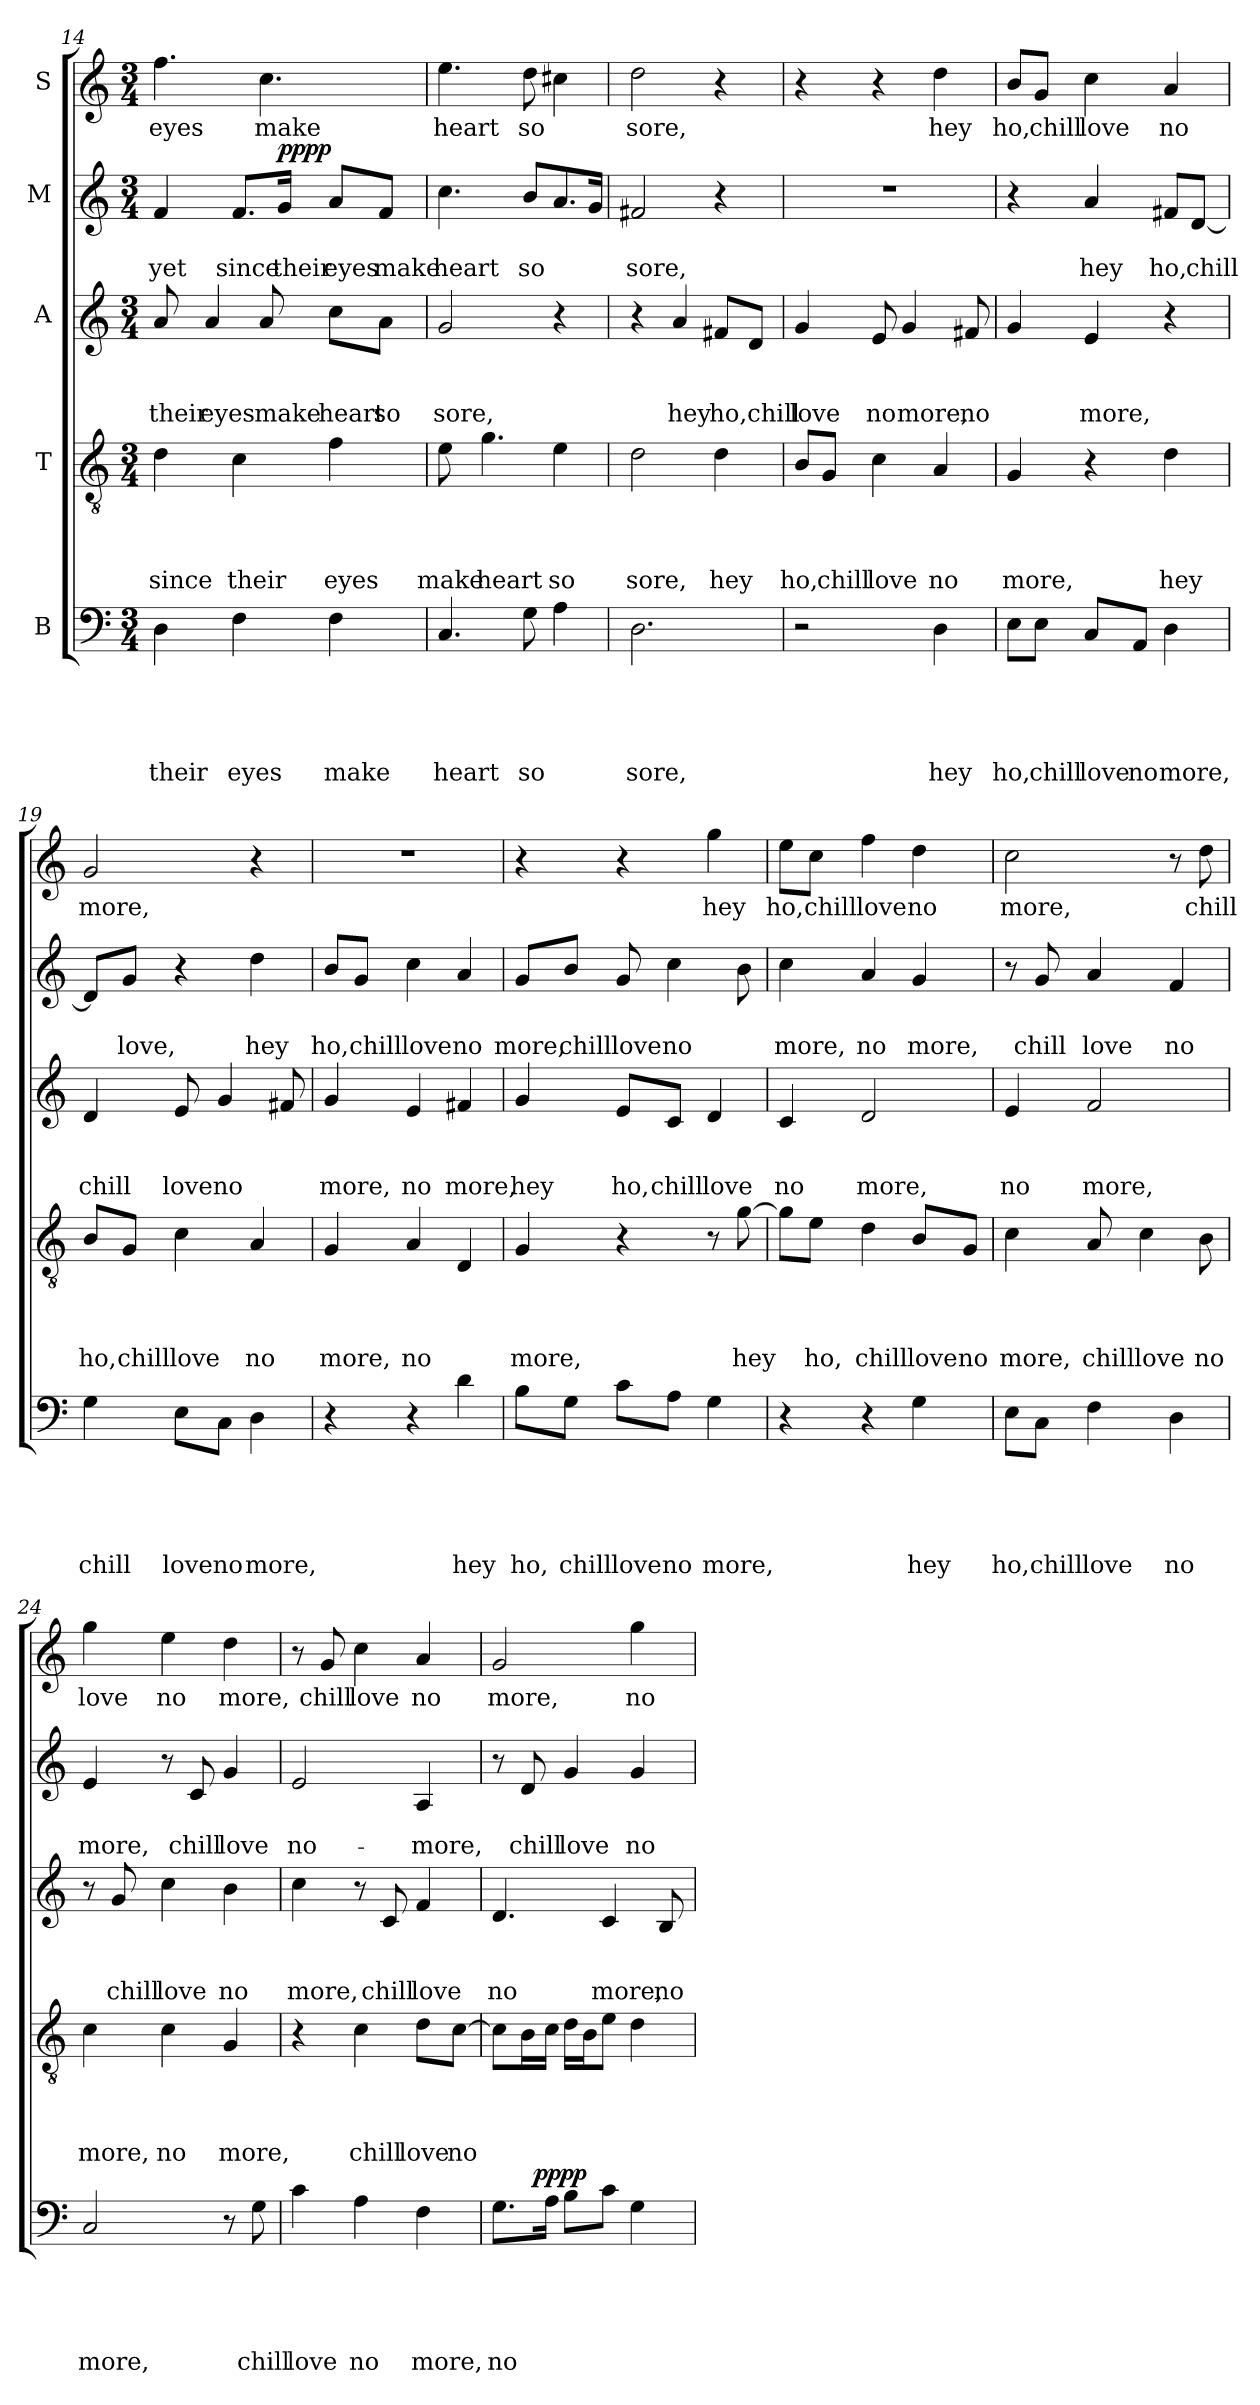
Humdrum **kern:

**kern	**text	**text	**text	**text	**text	**dynam	**kern	**text	**text	**text	**text	**kern	**text	**text	**text	**kern	**text	**text	**dynam	**kern	**text
*part5	*part5	*part5	*part5	*part5	*part5	*part5	*part4	*part4	*part4	*part4	*part4	*part3	*part3	*part3	*part3	*part2	*part2	*part2	*part2	*part1	*part1
*staff5	*staff5	*staff5	*staff5	*staff5	*staff5	*staff5	*staff4	*staff4	*staff4	*staff4	*staff4	*staff3	*staff3	*staff3	*staff3	*staff2	*staff2	*staff2	*staff2	*staff1	*staff1
*I"B	*	*	*	*	*	*	*I"T	*	*	*	*	*I"A	*	*	*	*I"M	*	*	*	*I"S	*
*clefF4	*	*	*	*	*	*	*clefGv2	*	*	*	*	*clefG2	*	*	*	*clefG2	*	*	*	*clefG2	*
*k[]	*	*	*	*	*	*	*k[]	*	*	*	*	*k[]	*	*	*	*k[]	*	*	*	*k[]	*
*C:	*	*	*	*	*	*	*C:	*	*	*	*	*C:	*	*	*	*C:	*	*	*	*C:	*
*M3/4	*	*	*	*	*	*	*M3/4	*	*	*	*	*M3/4	*	*	*	*M3/4	*	*	*	*M3/4	*
=14	=14	=14	=14	=14	=14	=14	=14	=14	=14	=14	=14	=14	=14	=14	=14	=14	=14	=14	=14	=14	=14
!	!	!	!	!	!LO:LY:b	!	!	!	!	!	!LO:LY:b	!	!	!	!LO:LY:b	!	!	!LO:LY:b	!	!	!LO:LY:b
4D\	.	.	.	.	their	.	4d\	.	.	.	since	8a/	.	.	their	4f/	.	yet	.	4.ff\	eyes
!	!	!	!	!	!	!	!	!	!	!	!	!	!	!	!LO:LY:b	!	!	!	!	!	!
.	.	.	.	.	.	.	.	.	.	.	.	4a/	.	.	eyes	.	.	.	.	.	.
!	!	!	!	!	!LO:LY:b	!	!	!	!	!	!LO:LY:b	!	!	!	!	!	!	!LO:LY:b	!	!	!
4F\	.	.	.	.	eyes	.	4c\	.	.	.	their	.	.	.	.	8.f/L	.	since	.	.	.
!	!	!	!	!	!	!	!	!	!	!	!	!	!	!	!LO:LY:b	!	!	!	!	!	!LO:LY:b
.	.	.	.	.	.	.	.	.	.	.	.	8a/	.	.	make	.	.	.	.	4.cc\	make
!	!	!	!	!	!	!	!	!	!	!	!	!	!	!	!	!	!	!LO:LY:b	!LO:DY:b	!	!
.	.	.	.	.	.	.	.	.	.	.	.	.	.	.	.	16g/Jk	.	their	pppp	.	.
!	!	!	!	!	!LO:LY:b	!	!	!	!	!	!LO:LY:b	!	!	!	!LO:LY:b	!	!	!LO:LY:b	!	!	!
4F\	.	.	.	.	make	.	4f\	.	.	.	eyes	8cc\L	.	.	heart	8a/L	.	eyes	.	.	.
!	!	!	!	!	!	!	!	!	!	!	!	!	!	!	!LO:LY:b	!	!	!LO:LY:b	!	!	!
.	.	.	.	.	.	.	.	.	.	.	.	8a\J	.	.	so	8f/J	.	make	.	.	.
=15	=15	=15	=15	=15	=15	=15	=15	=15	=15	=15	=15	=15	=15	=15	=15	=15	=15	=15	=15	=15	=15
!	!	!	!	!	!LO:LY:b	!	!	!	!	!	!LO:LY:b	!	!	!	!LO:LY:b	!	!	!LO:LY:b	!	!	!LO:LY:b
4.C/	.	.	.	.	heart	.	8e\	.	.	.	make	2g/	.	.	sore,	4.cc\	.	heart	.	4.ee\	heart
!	!	!	!	!	!	!	!	!	!	!	!LO:LY:b	!	!	!	!	!	!	!	!	!	!
.	.	.	.	.	.	.	4.g\	.	.	.	heart	.	.	.	.	.	.	.	.	.	.
!	!	!	!	!	!LO:LY:b	!	!	!	!	!	!	!	!	!	!	!	!	!LO:LY:b	!	!	!LO:LY:b
8G\	.	.	.	.	so	.	.	.	.	.	.	.	.	.	.	8b/L	.	so	.	8dd\	so
!	!	!	!	!	!	!	!	!	!	!	!LO:LY:b	!	!	!	!	!	!	!	!	!	!
4A\	.	.	.	.	.	.	4e\	.	.	.	so	4r	.	.	.	8.a/	.	.	.	4cc#X\	.
.	.	.	.	.	.	.	.	.	.	.	.	.	.	.	.	16g/Jk	.	.	.	.	.
=16	=16	=16	=16	=16	=16	=16	=16	=16	=16	=16	=16	=16	=16	=16	=16	=16	=16	=16	=16	=16	=16
!	!	!	!	!	!LO:LY:b	!	!	!	!	!	!LO:LY:b	!	!	!	!	!	!	!LO:LY:b	!	!	!LO:LY:b
2.D\	.	.	.	.	sore,	.	2d\	.	.	.	sore,	4r	.	.	.	2f#X/	.	sore,	.	2dd\	sore,
!	!	!	!	!	!	!	!	!	!	!	!	!	!	!	!LO:LY:b	!	!	!	!	!	!
.	.	.	.	.	.	.	.	.	.	.	.	4a/	.	.	hey	.	.	.	.	.	.
!	!	!	!	!	!	!	!	!	!	!	!LO:LY:b	!	!	!	!LO:LY:b	!	!	!	!	!	!
.	.	.	.	.	.	.	4d\	.	.	.	hey	8f#X/L	.	.	ho,chill	4r	.	.	.	4r	.
.	.	.	.	.	.	.	.	.	.	.	.	8d/J	.	.	.	.	.	.	.	.	.
!!LO:LB:g=z
=17	=17	=17	=17	=17	=17	=17	=17	=17	=17	=17	=17	=17	=17	=17	=17	=17	=17	=17	=17	=17	=17
!	!	!	!	!	!	!	!	!	!	!	!LO:LY:b	!	!	!	!LO:LY:b	!LO:N:vis=1	!	!	!	!	!
2r	.	.	.	.	.	.	8B/L	.	.	.	ho,	4g/	.	.	love	2.r	.	.	.	4r	.
!	!	!	!	!	!	!	!	!	!	!	!LO:LY:b	!	!	!	!	!	!	!	!	!	!
.	.	.	.	.	.	.	8G/J	.	.	.	chill	.	.	.	.	.	.	.	.	.	.
!	!	!	!	!	!	!	!	!	!	!	!LO:LY:b	!	!	!	!LO:LY:b	!	!	!	!	!	!
.	.	.	.	.	.	.	4c\	.	.	.	love	8e/	.	.	no	.	.	.	.	4r	.
!	!	!	!	!	!	!	!	!	!	!	!	!	!	!	!LO:LY:b	!	!	!	!	!	!
.	.	.	.	.	.	.	.	.	.	.	.	4g/	.	.	more,	.	.	.	.	.	.
!	!	!	!	!	!LO:LY:b	!	!	!	!	!	!LO:LY:b	!	!	!	!	!	!	!	!	!	!LO:LY:b
4D\	.	.	.	.	hey	.	4A/	.	.	.	no	.	.	.	.	.	.	.	.	4dd\	hey
!	!	!	!	!	!	!	!	!	!	!	!	!	!	!	!LO:LY:b	!	!	!	!	!	!
.	.	.	.	.	.	.	.	.	.	.	.	8f#X/	.	.	no	.	.	.	.	.	.
=18	=18	=18	=18	=18	=18	=18	=18	=18	=18	=18	=18	=18	=18	=18	=18	=18	=18	=18	=18	=18	=18
!	!	!	!	!	!LO:LY:b	!	!	!	!	!	!LO:LY:b	!	!	!	!	!	!	!	!	!	!LO:LY:b
8E\L	.	.	.	.	ho,	.	4G/	.	.	.	more,	4g/	.	.	.	4r	.	.	.	8b/L	ho,
!	!	!	!	!	!LO:LY:b	!	!	!	!	!	!	!	!	!	!	!	!	!	!	!	!LO:LY:b
8E\J	.	.	.	.	chill	.	.	.	.	.	.	.	.	.	.	.	.	.	.	8g/J	chill
!	!	!	!	!	!LO:LY:b	!	!	!	!	!	!	!	!	!	!LO:LY:b	!	!	!LO:LY:b	!	!	!LO:LY:b
8C/L	.	.	.	.	love	.	4r	.	.	.	.	4e/	.	.	more,	4a/	.	hey	.	4cc\	love
!	!	!	!	!	!LO:LY:b	!	!	!	!	!	!	!	!	!	!	!	!	!	!	!	!
8AA/J	.	.	.	.	no	.	.	.	.	.	.	.	.	.	.	.	.	.	.	.	.
!	!	!	!	!	!LO:LY:b	!	!	!	!	!	!LO:LY:b	!	!	!	!	!	!	!LO:LY:b	!	!	!LO:LY:b
4D\	.	.	.	.	more,	.	4d\	.	.	.	hey	4r	.	.	.	8f#X/L	.	ho,	.	4a/	no
!	!	!	!	!	!	!	!	!	!	!	!	!	!	!	!	!	!	!LO:LY:b	!	!	!
.	.	.	.	.	.	.	.	.	.	.	.	.	.	.	.	[<8d/J	.	chill	.	.	.
=19	=19	=19	=19	=19	=19	=19	=19	=19	=19	=19	=19	=19	=19	=19	=19	=19	=19	=19	=19	=19	=19
!	!	!	!	!	!LO:LY:b	!	!	!	!	!	!LO:LY:b	!	!	!	!LO:LY:b	!	!	!	!	!	!LO:LY:b
4G\	.	.	.	.	chill	.	8B/L	.	.	.	ho,	4d/	.	.	chill	8d/L]	.	.	.	2g/	more,
!	!	!	!	!	!	!	!	!	!	!	!LO:LY:b	!	!	!	!	!	!	!LO:LY:b	!	!	!
.	.	.	.	.	.	.	8G/J	.	.	.	chill	.	.	.	.	8g/J	.	love,	.	.	.
!	!	!	!	!	!LO:LY:b	!	!	!	!	!	!LO:LY:b	!	!	!	!LO:LY:b	!	!	!	!	!	!
8E\L	.	.	.	.	love	.	4c\	.	.	.	love	8e/	.	.	love	4r	.	.	.	.	.
!	!	!	!	!	!LO:LY:b	!	!	!	!	!	!	!	!	!	!LO:LY:b	!	!	!	!	!	!
8C\J	.	.	.	.	no	.	.	.	.	.	.	4g/	.	.	no	.	.	.	.	.	.
!	!	!	!	!	!LO:LY:b	!	!	!	!	!	!LO:LY:b	!	!	!	!	!	!	!LO:LY:b	!	!	!
4D\	.	.	.	.	more,	.	4A/	.	.	.	no	.	.	.	.	4dd\	.	hey	.	4r	.
.	.	.	.	.	.	.	.	.	.	.	.	8f#X/	.	.	.	.	.	.	.	.	.
=20	=20	=20	=20	=20	=20	=20	=20	=20	=20	=20	=20	=20	=20	=20	=20	=20	=20	=20	=20	=20	=20
!	!	!	!	!	!	!	!	!	!	!	!LO:LY:b	!	!	!	!LO:LY:b	!	!	!LO:LY:b	!	!LO:N:vis=1	!
4r	.	.	.	.	.	.	4G/	.	.	.	more,	4g/	.	.	more,	8b/L	.	ho,	.	2.r	.
!	!	!	!	!	!	!	!	!	!	!	!	!	!	!	!	!	!	!LO:LY:b	!	!	!
.	.	.	.	.	.	.	.	.	.	.	.	.	.	.	.	8g/J	.	chill	.	.	.
!	!	!	!	!	!	!	!	!	!	!	!LO:LY:b	!	!	!	!LO:LY:b	!	!	!LO:LY:b	!	!	!
4r	.	.	.	.	.	.	4A/	.	.	.	no	4e/	.	.	no	4cc\	.	love	.	.	.
!	!	!	!	!	!LO:LY:b	!	!	!	!	!	!	!	!	!	!LO:LY:b	!	!	!LO:LY:b	!	!	!
4d\	.	.	.	.	hey	.	4D/	.	.	.	.	4f#X/	.	.	more,	4a/	.	no	.	.	.
=21	=21	=21	=21	=21	=21	=21	=21	=21	=21	=21	=21	=21	=21	=21	=21	=21	=21	=21	=21	=21	=21
!	!	!	!	!	!LO:LY:b	!	!	!	!	!	!LO:LY:b	!	!	!	!LO:LY:b	!	!	!LO:LY:b	!	!	!
8B\L	.	.	.	.	ho,	.	4G/	.	.	.	more,	4g/	.	.	hey	8g/L	.	more,	.	4r	.
!	!	!	!	!	!LO:LY:b	!	!	!	!	!	!	!	!	!	!	!	!	!LO:LY:b	!	!	!
8G\J	.	.	.	.	chill	.	.	.	.	.	.	.	.	.	.	8b/J	.	chill	.	.	.
!	!	!	!	!	!LO:LY:b	!	!	!	!	!	!	!	!	!	!LO:LY:b	!	!	!LO:LY:b	!	!	!
8c\L	.	.	.	.	love	.	4r	.	.	.	.	8e/L	.	.	ho,	8g/	.	love	.	4r	.
!	!	!	!	!	!LO:LY:b	!	!	!	!	!	!	!	!	!	!LO:LY:b	!	!	!LO:LY:b	!	!	!
8A\J	.	.	.	.	no	.	.	.	.	.	.	8c/J	.	.	chill	4cc\	.	no	.	.	.
!	!	!	!	!	!LO:LY:b	!	!	!	!	!	!	!	!	!	!LO:LY:b	!	!	!	!	!	!LO:LY:b
4G\	.	.	.	.	more,	.	8r	.	.	.	.	4d/	.	.	love	.	.	.	.	4gg\	hey
!	!	!	!	!	!	!	!	!	!	!	!LO:LY:b	!	!	!	!	!	!	!	!	!	!
.	.	.	.	.	.	.	[>8g\	.	.	.	hey	.	.	.	.	8b\	.	.	.	.	.
!!LO:PB:g=z
=22	=22	=22	=22	=22	=22	=22	=22	=22	=22	=22	=22	=22	=22	=22	=22	=22	=22	=22	=22	=22	=22
!	!	!	!	!	!	!	!	!	!	!	!	!	!	!	!LO:LY:b	!	!	!LO:LY:b	!	!	!LO:LY:b
4r	.	.	.	.	.	.	8g\L]	.	.	.	.	4c/	.	.	no	4cc\	.	more,	.	8ee\L	ho,
!	!	!	!	!	!	!	!	!	!	!	!LO:LY:b	!	!	!	!	!	!	!	!	!	!LO:LY:b
.	.	.	.	.	.	.	8e\J	.	.	.	ho,	.	.	.	.	.	.	.	.	8cc\J	chill
!	!	!	!	!	!	!	!	!	!	!	!LO:LY:b	!	!	!	!LO:LY:b	!	!	!LO:LY:b	!	!	!LO:LY:b
4r	.	.	.	.	.	.	4d\	.	.	.	chill	2d/	.	.	more,	4a/	.	no	.	4ff\	love
!	!	!	!	!	!LO:LY:b	!	!	!	!	!	!LO:LY:b	!	!	!	!	!	!	!LO:LY:b	!	!	!LO:LY:b
4G\	.	.	.	.	hey	.	8B/L	.	.	.	love	.	.	.	.	4g/	.	more,	.	4dd\	no
!	!	!	!	!	!	!	!	!	!	!	!LO:LY:b	!	!	!	!	!	!	!	!	!	!
.	.	.	.	.	.	.	8G/J	.	.	.	no	.	.	.	.	.	.	.	.	.	.
=23	=23	=23	=23	=23	=23	=23	=23	=23	=23	=23	=23	=23	=23	=23	=23	=23	=23	=23	=23	=23	=23
!	!	!	!	!	!LO:LY:b	!	!	!	!	!	!LO:LY:b	!	!	!	!LO:LY:b	!	!	!	!	!	!LO:LY:b
8E\L	.	.	.	.	ho,	.	4c\	.	.	.	more,	4e/	.	.	no	8r	.	.	.	2cc\	more,
!	!	!	!	!	!LO:LY:b	!	!	!	!	!	!	!	!	!	!	!	!	!LO:LY:b	!	!	!
8C\J	.	.	.	.	chill	.	.	.	.	.	.	.	.	.	.	8g/	.	chill	.	.	.
!	!	!	!	!	!LO:LY:b	!	!	!	!	!	!LO:LY:b	!	!	!	!LO:LY:b	!	!	!LO:LY:b	!	!	!
4F\	.	.	.	.	love	.	8A/	.	.	.	chill	2f/	.	.	more,	4a/	.	love	.	.	.
!	!	!	!	!	!	!	!	!	!	!	!LO:LY:b	!	!	!	!	!	!	!	!	!	!
.	.	.	.	.	.	.	4c\	.	.	.	love	.	.	.	.	.	.	.	.	.	.
!	!	!	!	!	!LO:LY:b	!	!	!	!	!	!	!	!	!	!	!	!	!LO:LY:b	!	!	!
4D\	.	.	.	.	no	.	.	.	.	.	.	.	.	.	.	4f/	.	no	.	8r	.
!	!	!	!	!	!	!	!	!	!	!	!LO:LY:b	!	!	!	!	!	!	!	!	!	!LO:LY:b
.	.	.	.	.	.	.	8B\	.	.	.	no	.	.	.	.	.	.	.	.	8dd\	chill
=24	=24	=24	=24	=24	=24	=24	=24	=24	=24	=24	=24	=24	=24	=24	=24	=24	=24	=24	=24	=24	=24
!	!	!	!	!	!LO:LY:b	!	!	!	!	!	!LO:LY:b	!	!	!	!	!	!	!LO:LY:b	!	!	!LO:LY:b
2C/	.	.	.	.	more,	.	4c\	.	.	.	more,	8r	.	.	.	4e/	.	more,	.	4gg\	love
!	!	!	!	!	!	!	!	!	!	!	!	!	!	!	!LO:LY:b	!	!	!	!	!	!
.	.	.	.	.	.	.	.	.	.	.	.	8g/	.	.	chill	.	.	.	.	.	.
!	!	!	!	!	!	!	!	!	!	!	!LO:LY:b	!	!	!	!LO:LY:b	!	!	!	!	!	!LO:LY:b
.	.	.	.	.	.	.	4c\	.	.	.	no	4cc\	.	.	love	8r	.	.	.	4ee\	no
!	!	!	!	!	!	!	!	!	!	!	!	!	!	!	!	!	!	!LO:LY:b	!	!	!
.	.	.	.	.	.	.	.	.	.	.	.	.	.	.	.	8c/	.	chill	.	.	.
!	!	!	!	!	!	!	!	!	!	!	!LO:LY:b	!	!	!	!LO:LY:b	!	!	!LO:LY:b	!	!	!LO:LY:b
8r	.	.	.	.	.	.	4G/	.	.	.	more,	4b\	.	.	no	4g/	.	love	.	4dd\	more,
!	!	!	!	!	!LO:LY:b	!	!	!	!	!	!	!	!	!	!	!	!	!	!	!	!
8G\	.	.	.	.	chill	.	.	.	.	.	.	.	.	.	.	.	.	.	.	.	.
=25	=25	=25	=25	=25	=25	=25	=25	=25	=25	=25	=25	=25	=25	=25	=25	=25	=25	=25	=25	=25	=25
!	!	!	!	!	!LO:LY:b	!	!	!	!	!	!	!	!	!	!LO:LY:b	!	!	!LO:LY:b	!	!	!
4c\	.	.	.	.	love	.	4r	.	.	.	.	4cc\	.	.	more,	2e/	.	no-	.	8r	.
!	!	!	!	!	!	!	!	!	!	!	!	!	!	!	!	!	!	!	!	!	!LO:LY:b
.	.	.	.	.	.	.	.	.	.	.	.	.	.	.	.	.	.	.	.	8g/	chill
!	!	!	!	!	!LO:LY:b	!	!	!	!	!	!LO:LY:b	!	!	!	!	!	!	!	!	!	!LO:LY:b
4A\	.	.	.	.	no	.	4c\	.	.	.	chill	8r	.	.	.	.	.	.	.	4cc\	love
!	!	!	!	!	!	!	!	!	!	!	!	!	!	!	!LO:LY:b	!	!	!	!	!	!
.	.	.	.	.	.	.	.	.	.	.	.	8c/	.	.	chill	.	.	.	.	.	.
!	!	!	!	!	!LO:LY:b	!	!	!	!	!	!LO:LY:b	!	!	!	!LO:LY:b	!	!	!LO:LY:b	!	!	!LO:LY:b
4F\	.	.	.	.	more,	.	8d\L	.	.	.	love	4f/	.	.	love	4A/	.	-more,	.	4a/	no
!	!	!	!	!	!	!	!	!	!	!	!LO:LY:b	!	!	!	!	!	!	!	!	!	!
.	.	.	.	.	.	.	[>8c\J	.	.	.	no	.	.	.	.	.	.	.	.	.	.
=26	=26	=26	=26	=26	=26	=26	=26	=26	=26	=26	=26	=26	=26	=26	=26	=26	=26	=26	=26	=26	=26
!	!	!	!	!	!LO:LY:b	!	!	!	!	!	!	!	!	!	!LO:LY:b	!	!	!	!	!	!LO:LY:b
*^	*	*	*	*	*	*	*	*	*	*	*	*	*	*	*	*	*	*	*	*	*
8.G\L	8ryy	.	.	.	.	no	.	8c\L]	.	.	.	.	4.d/	.	.	no	8r	.	.	.	2g/	more,
!	!	!	!	!	!	!	!	!	!	!	!	!	!	!	!	!	!	!	!LO:LY:b	!	!	!
.	32ryy	.	.	.	.	.	.	16B\L	.	.	.	.	.	.	.	.	8d/	.	chill	.	.	.
!	!	!	!	!	!	!	!LO:DY:b	!	!	!	!	!	!	!	!	!	!	!	!	!	!	!
.	2ryy	.	.	.	.	.	pppp	.	.	.	.	.	.	.	.	.	.	.	.	.	.	.
16A\Jk	.	.	.	.	.	.	.	16c\JJ	.	.	.	.	.	.	.	.	.	.	.	.	.	.
!	!	!	!	!	!	!	!	!	!	!	!	!	!	!	!	!	!	!	!LO:LY:b	!	!	!
8B\L	.	.	.	.	.	.	.	16d\LL	.	.	.	.	.	.	.	.	4g/	.	love	.	.	.
.	.	.	.	.	.	.	.	16B\J	.	.	.	.	.	.	.	.	.	.	.	.	.	.
!	!	!	!	!	!	!	!	!	!	!	!	!	!	!	!	!LO:LY:b	!	!	!	!	!	!
8c\J	.	.	.	.	.	.	.	8e\J	.	.	.	.	4c/	.	.	more,	.	.	.	.	.	.
!	!	!	!	!	!	!	!	!	!	!	!	!	!	!	!	!	!	!	!LO:LY:b	!	!	!LO:LY:b
4G\	.	.	.	.	.	.	.	4d\	.	.	.	.	.	.	.	.	4g/	.	no	.	4gg\	no
!	!	!	!	!	!	!	!	!	!	!	!	!	!	!	!	!LO:LY:b	!	!	!	!	!	!
.	.	.	.	.	.	.	.	.	.	.	.	.	8B/	.	.	no	.	.	.	.	.	.
.	16.ryy	.	.	.	.	.	.	.	.	.	.	.	.	.	.	.	.	.	.	.	.	.
*v	*v	*	*	*	*	*	*	*	*	*	*	*	*	*	*	*	*	*	*	*	*	*
=	=	=	=	=	=	=	=	=	=	=	=	=	=	=	=	=	=	=	=	=	=
*-	*-	*-	*-	*-	*-	*-	*-	*-	*-	*-	*-	*-	*-	*-	*-	*-	*-	*-	*-	*-	*-
